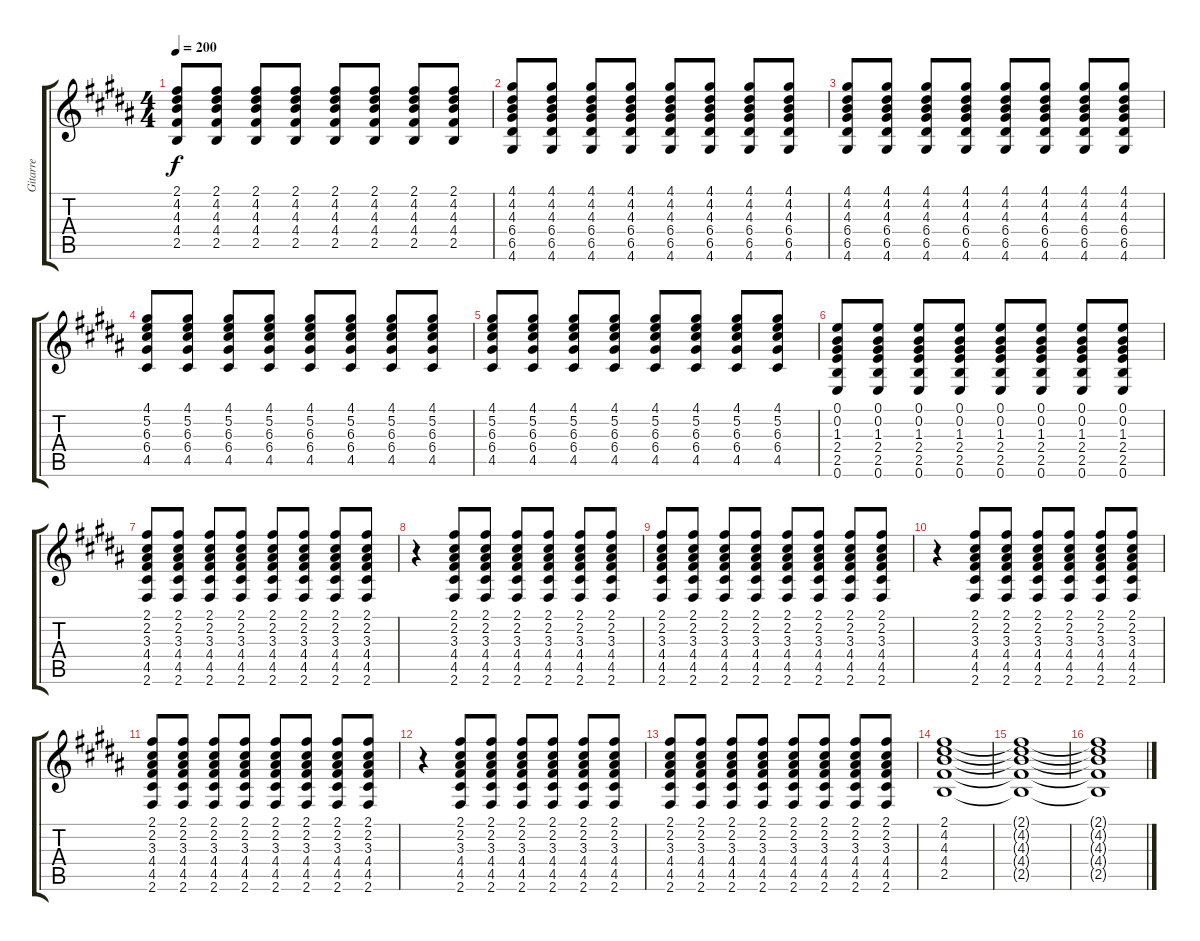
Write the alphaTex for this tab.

\track ("Gitarre" "Gitarre") {instrument electricguitarclean}
\staff {score tabs}
\tuning (E4 B3 G3 D3 A2 E2) {hide}
\ts (4 4)
\tempo 200
\clef g2
\ks b
(2.1 4.2 4.3 4.4 2.5).8{dy f} (2.1 4.2 4.3 4.4 2.5).8 (2.1 4.2 4.3 4.4 2.5).8 (2.1 4.2 4.3 4.4 2.5).8 (2.1 4.2 4.3 4.4 2.5).8 (2.1 4.2 4.3 4.4 2.5).8 (2.1 4.2 4.3 4.4 2.5).8 (2.1 4.2 4.3 4.4 2.5).8 |
(4.1 4.2 4.3 6.4 6.5 4.6).8 (4.1 4.2 4.3 6.4 6.5 4.6).8 (4.1 4.2 4.3 6.4 6.5 4.6).8 (4.1 4.2 4.3 6.4 6.5 4.6).8 (4.1 4.2 4.3 6.4 6.5 4.6).8 (4.1 4.2 4.3 6.4 6.5 4.6).8 (4.1 4.2 4.3 6.4 6.5 4.6).8 (4.1 4.2 4.3 6.4 6.5 4.6).8 |
(4.1 4.2 4.3 6.4 6.5 4.6).8 (4.1 4.2 4.3 6.4 6.5 4.6).8 (4.1 4.2 4.3 6.4 6.5 4.6).8 (4.1 4.2 4.3 6.4 6.5 4.6).8 (4.1 4.2 4.3 6.4 6.5 4.6).8 (4.1 4.2 4.3 6.4 6.5 4.6).8 (4.1 4.2 4.3 6.4 6.5 4.6).8 (4.1 4.2 4.3 6.4 6.5 4.6).8 |
(4.1 5.2 6.3 6.4 4.5).8 (4.1 5.2 6.3 6.4 4.5).8 (4.1 5.2 6.3 6.4 4.5).8 (4.1 5.2 6.3 6.4 4.5).8 (4.1 5.2 6.3 6.4 4.5).8 (4.1 5.2 6.3 6.4 4.5).8 (4.1 5.2 6.3 6.4 4.5).8 (4.1 5.2 6.3 6.4 4.5).8 |
(4.1 5.2 6.3 6.4 4.5).8 (4.1 5.2 6.3 6.4 4.5).8 (4.1 5.2 6.3 6.4 4.5).8 (4.1 5.2 6.3 6.4 4.5).8 (4.1 5.2 6.3 6.4 4.5).8 (4.1 5.2 6.3 6.4 4.5).8 (4.1 5.2 6.3 6.4 4.5).8 (4.1 5.2 6.3 6.4 4.5).8 |
(0.1 0.2 1.3 2.4 2.5 0.6).8 (0.1 0.2 1.3 2.4 2.5 0.6).8 (0.1 0.2 1.3 2.4 2.5 0.6).8 (0.1 0.2 1.3 2.4 2.5 0.6).8 (0.1 0.2 1.3 2.4 2.5 0.6).8 (0.1 0.2 1.3 2.4 2.5 0.6).8 (0.1 0.2 1.3 2.4 2.5 0.6).8 (0.1 0.2 1.3 2.4 2.5 0.6).8 |
(2.1 2.2 3.3 4.4 4.5 2.6).8 (2.1 2.2 3.3 4.4 4.5 2.6).8 (2.1 2.2 3.3 4.4 4.5 2.6).8 (2.1 2.2 3.3 4.4 4.5 2.6).8 (2.1 2.2 3.3 4.4 4.5 2.6).8 (2.1 2.2 3.3 4.4 4.5 2.6).8 (2.1 2.2 3.3 4.4 4.5 2.6).8 (2.1 2.2 3.3 4.4 4.5 2.6).8 |
r.4 (2.1 2.2 3.3 4.4 4.5 2.6).8 (2.1 2.2 3.3 4.4 4.5 2.6).8 (2.1 2.2 3.3 4.4 4.5 2.6).8 (2.1 2.2 3.3 4.4 4.5 2.6).8 (2.1 2.2 3.3 4.4 4.5 2.6).8 (2.1 2.2 3.3 4.4 4.5 2.6).8 |
(2.1 2.2 3.3 4.4 4.5 2.6).8 (2.1 2.2 3.3 4.4 4.5 2.6).8 (2.1 2.2 3.3 4.4 4.5 2.6).8 (2.1 2.2 3.3 4.4 4.5 2.6).8 (2.1 2.2 3.3 4.4 4.5 2.6).8 (2.1 2.2 3.3 4.4 4.5 2.6).8 (2.1 2.2 3.3 4.4 4.5 2.6).8 (2.1 2.2 3.3 4.4 4.5 2.6).8 |
r.4 (2.1 2.2 3.3 4.4 4.5 2.6).8 (2.1 2.2 3.3 4.4 4.5 2.6).8 (2.1 2.2 3.3 4.4 4.5 2.6).8 (2.1 2.2 3.3 4.4 4.5 2.6).8 (2.1 2.2 3.3 4.4 4.5 2.6).8 (2.1 2.2 3.3 4.4 4.5 2.6).8 |
(2.1 2.2 3.3 4.4 4.5 2.6).8 (2.1 2.2 3.3 4.4 4.5 2.6).8 (2.1 2.2 3.3 4.4 4.5 2.6).8 (2.1 2.2 3.3 4.4 4.5 2.6).8 (2.1 2.2 3.3 4.4 4.5 2.6).8 (2.1 2.2 3.3 4.4 4.5 2.6).8 (2.1 2.2 3.3 4.4 4.5 2.6).8 (2.1 2.2 3.3 4.4 4.5 2.6).8 |
r.4 (2.1 2.2 3.3 4.4 4.5 2.6).8 (2.1 2.2 3.3 4.4 4.5 2.6).8 (2.1 2.2 3.3 4.4 4.5 2.6).8 (2.1 2.2 3.3 4.4 4.5 2.6).8 (2.1 2.2 3.3 4.4 4.5 2.6).8 (2.1 2.2 3.3 4.4 4.5 2.6).8 |
(2.1 2.2 3.3 4.4 4.5 2.6).8 (2.1 2.2 3.3 4.4 4.5 2.6).8 (2.1 2.2 3.3 4.4 4.5 2.6).8 (2.1 2.2 3.3 4.4 4.5 2.6).8 (2.1 2.2 3.3 4.4 4.5 2.6).8 (2.1 2.2 3.3 4.4 4.5 2.6).8 (2.1 2.2 3.3 4.4 4.5 2.6).8 (2.1 2.2 3.3 4.4 4.5 2.6).8 |
(2.1 4.2 4.3 4.4 2.5).1 |
(2.1{t} 4.2{t} 4.3{t} 4.4{t} 2.5{t}).1 |
(2.1{t} 4.2{t} 4.3{t} 4.4{t} 2.5{t}).1
